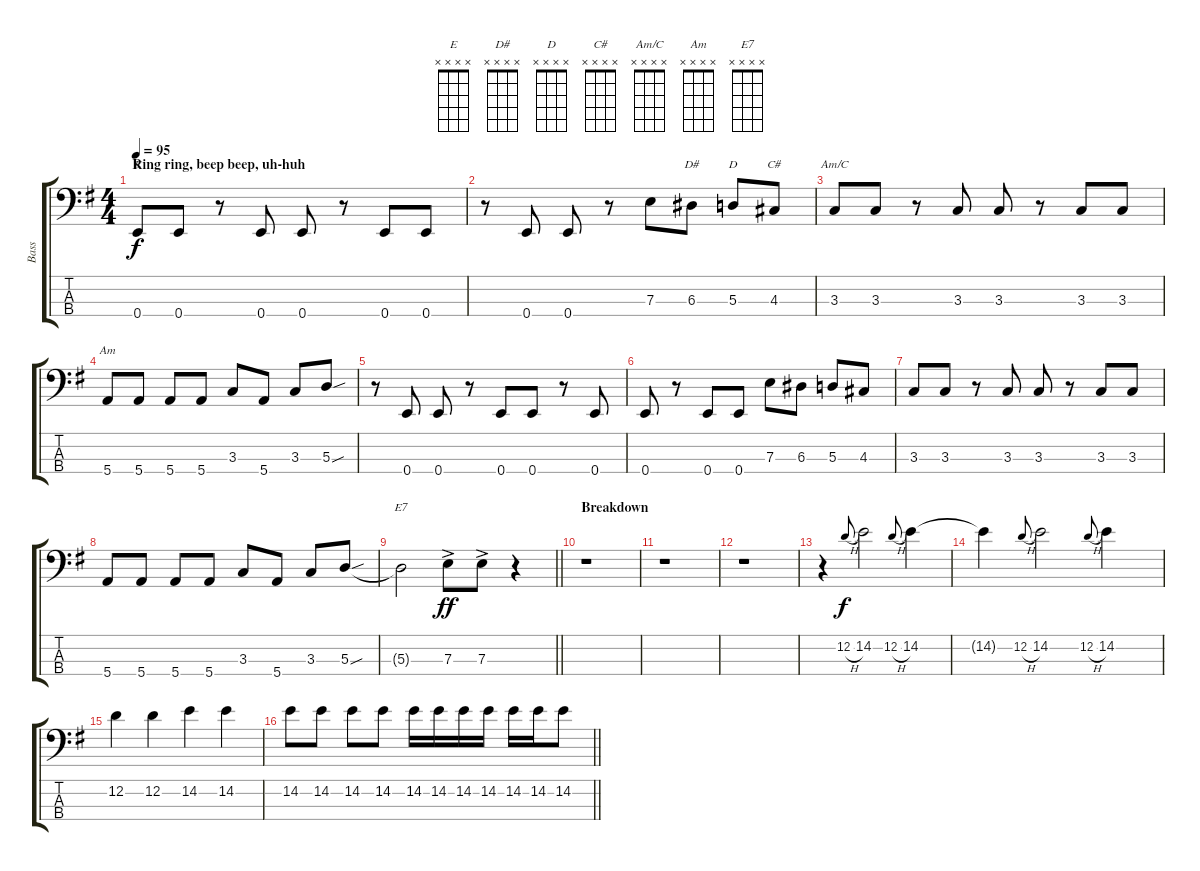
\track ("Bass" "Bass") {instrument electricbassfinger}
\staff {score tabs}
\tuning (G2 D2 A1 E1) {hide}
\chord ("E" x x x x)
\chord ("D#" x x x x)
\chord ("D" x x x x)
\chord ("C#" x x x x)
\chord ("Am/C" x x x x)
\chord ("Am" x x x x)
\chord ("E7" x x x x)
\ts (4 4)
\section ("" "Ring ring, beep beep, uh-huh")
\tempo 95
\clef f4
\ks eminor
0.4.8{ch "E" dy f} 0.4.8 r.8 0.4.8 0.4.8 r.8 0.4.8 0.4.8 |
r.8 0.4.8 0.4.8 r.8 7.3.8 6.3.8{ch "D#"} 5.3.8{ch "D"} 4.3.8{ch "C#"} |
3.3.8{ch "Am/C"} 3.3.8 r.8 3.3.8 3.3.8 r.8 3.3.8 3.3.8 |
5.4.8{ch "Am"} 5.4.8 5.4.8 5.4.8 3.3.8 5.4.8 3.3.8 5.3{sou}.8 |
r.8 0.4.8 0.4.8 r.8 0.4.8 0.4.8 r.8 0.4.8 |
0.4.8 r.8 0.4.8 0.4.8 7.3.8 6.3.8 5.3.8 4.3.8 |
3.3.8 3.3.8 r.8 3.3.8 3.3.8 r.8 3.3.8 3.3.8 |
5.4.8 5.4.8 5.4.8 5.4.8 3.3.8 5.4.8 3.3.8 5.3{sou}.8 |
\barLineRight lightlight
5.3{t}.2{ch "E7"} 7.3{ac}.8{dy ff} 7.3{ac}.8 r.4 |
\section ("" "Breakdown")
r.1 |
r.1 |
r.1 |
r.4 12.2{h}.8{gr onbeat dy f} 14.2.2 12.2{h}.8{gr onbeat} 14.2.4 |
14.2{t}.4 12.2{h}.8{gr onbeat} 14.2.2 12.2{h}.8{gr onbeat} 14.2.4 |
12.2.4 12.2.4 14.2.4 14.2.4 |
\barLineRight lightlight
14.2.8 14.2.8 14.2.8 14.2.8 14.2.16 14.2.16 14.2.16 14.2.16 14.2.16 14.2.16 14.2.8
